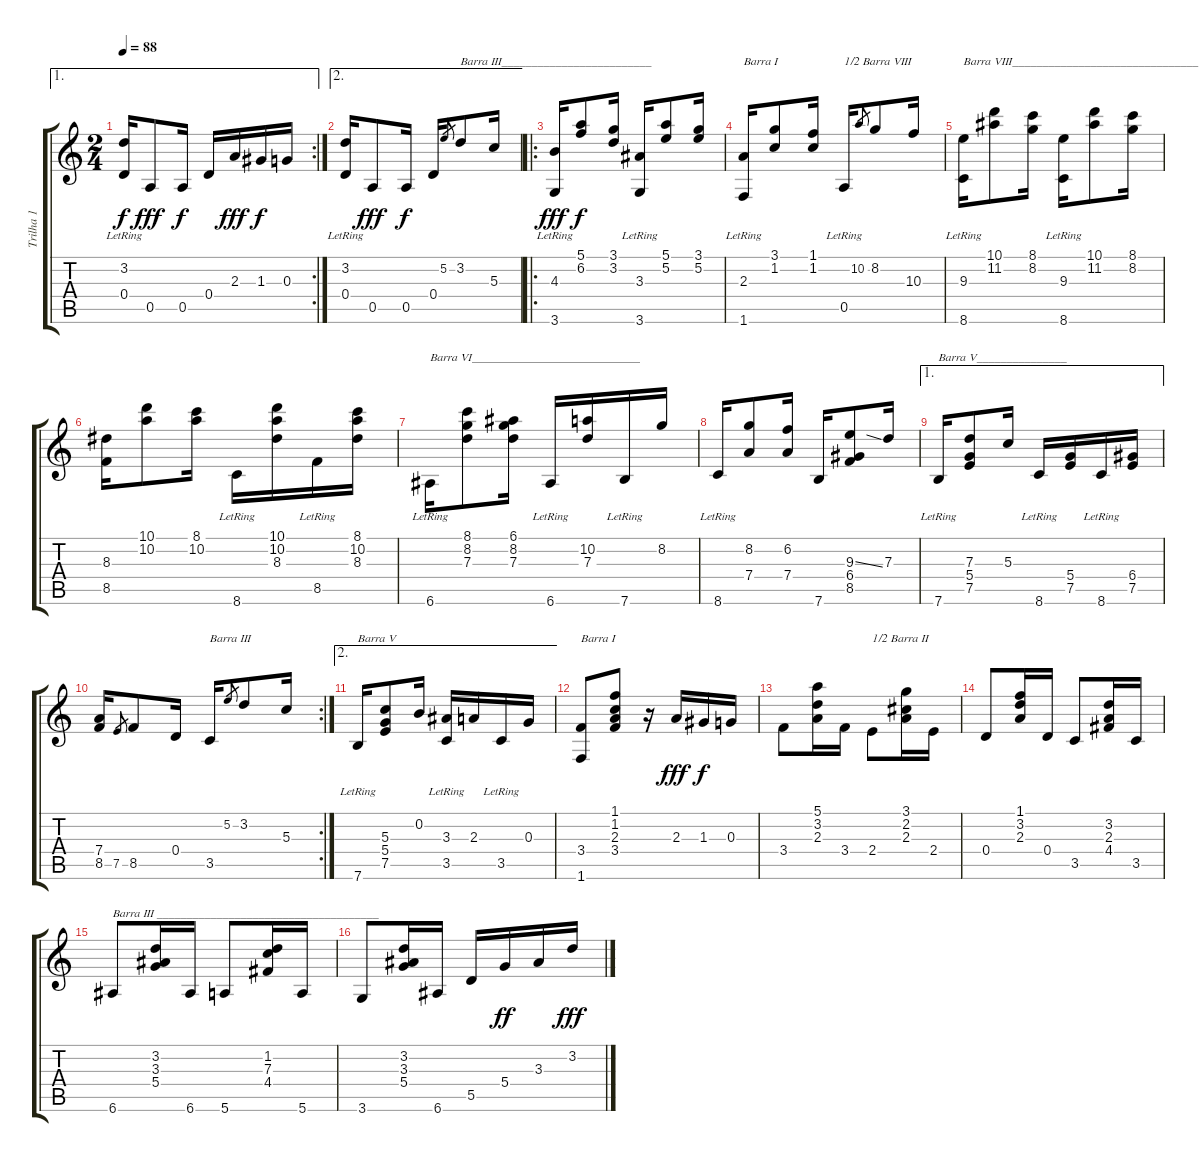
\track ("Trilha 1" "Trilha 1") {instrument acousticguitarnylon}
\staff {score tabs}
\tuning (E4 B3 G3 D3 A2 E2) {hide}
\ae 1
\rc 2
\ts (2 4)
\tempo 88
\clef g2
\ks c
(3.2{lr} 0.4).16{dy f} 0.5.8{dy fff} 0.5.16{dy f} 0.4.16 2.3.16{dy fff} 1.3.16{dy f} 0.3.16 |
\ae 2
(3.2{lr} 0.4).16 0.5.8{dy fff} 0.5.16{dy f} 0.4.16 5.2.8{gr} 3.2.8{txt "Barra III_________________________"} 5.3.16 |
\ro
(4.3 3.6{lr}).16{dy fff} (5.1 6.2).8{dy f} (3.1 3.2).16 (3.3 3.6{lr}).16 (5.1 5.2).8 (3.1 5.2).16 |
(2.3 1.6{lr}).16{txt "Barra I"} (3.1 1.2).8 (1.1 1.2).16 0.5{lr}.16{txt "1/2 Barra VIII"} 10.2.8{gr} 8.2.8 10.3.16 |
(9.3 8.6{lr}).16{txt "Barra VIII_______________________________"} (10.1 11.2).8 (8.1 8.2).16 (9.3 8.6{lr}).16 (10.1 11.2).8 (8.1 8.2).16 |
(8.3 8.5).16 (10.1 10.2).8 (8.1 10.2).16 8.6{lr}.16 (10.1 10.2 8.3).16 8.5{lr}.16 (8.1 10.2 8.3).16 |
6.6{lr}.16{txt "Barra VI____________________________"} (8.1 8.2 7.3).8 (6.1 8.2 7.3).16 6.6{lr}.16 (10.2 7.3).16 7.6{lr}.16 8.2.16 |
8.6{lr}.16 (8.2 7.4).8 (6.2 7.4).16 7.6.16 (9.3{ss} 6.4 8.5).8 7.3.16 |
\ae 1
7.6{lr}.16{txt "Barra V_______________"} (7.3 5.4 7.5).8 5.3.16 8.6{lr}.16 (5.4 7.5).16 8.6{lr}.16 (6.4 7.5).16 |
\rc 2
(7.4 8.5).16 7.5.8{gr} 8.5.8 0.4.16 3.5.16{txt "Barra III"} 5.2.8{gr} 3.2.8 5.3.16 |
\ae 2
7.6{lr}.16{txt "Barra V"} (5.3 5.4 7.5).8 0.2.16 (3.3 3.5{lr}).16 2.3.16 3.5{lr}.16 0.3.16 |
(3.4 1.6).8{txt "Barra I"} (1.1 1.2 2.3 3.4).8 r.16 2.3.16{dy fff} 1.3.16{dy f} 0.3.16 |
3.4.8 (5.1 3.2 2.3).16 3.4.16 2.4.8{txt "1/2 Barra II"} (3.1 2.2 2.3).16 2.4.16 |
0.4.8 (1.1 3.2 2.3).16 0.4.16 3.5.8 (3.2 2.3 4.4).16 3.5.16 |
6.6.8{txt "Barra III _____________________________________"} (3.2 3.3 5.4).16 6.6.16 5.6.8 (1.2 7.3 4.4).16 5.6.16 |
3.6.8 (3.2 3.3 5.4).16 6.6.16 5.5.16 5.4.16{dy ff} 3.3.16 3.2.16{dy fff}
